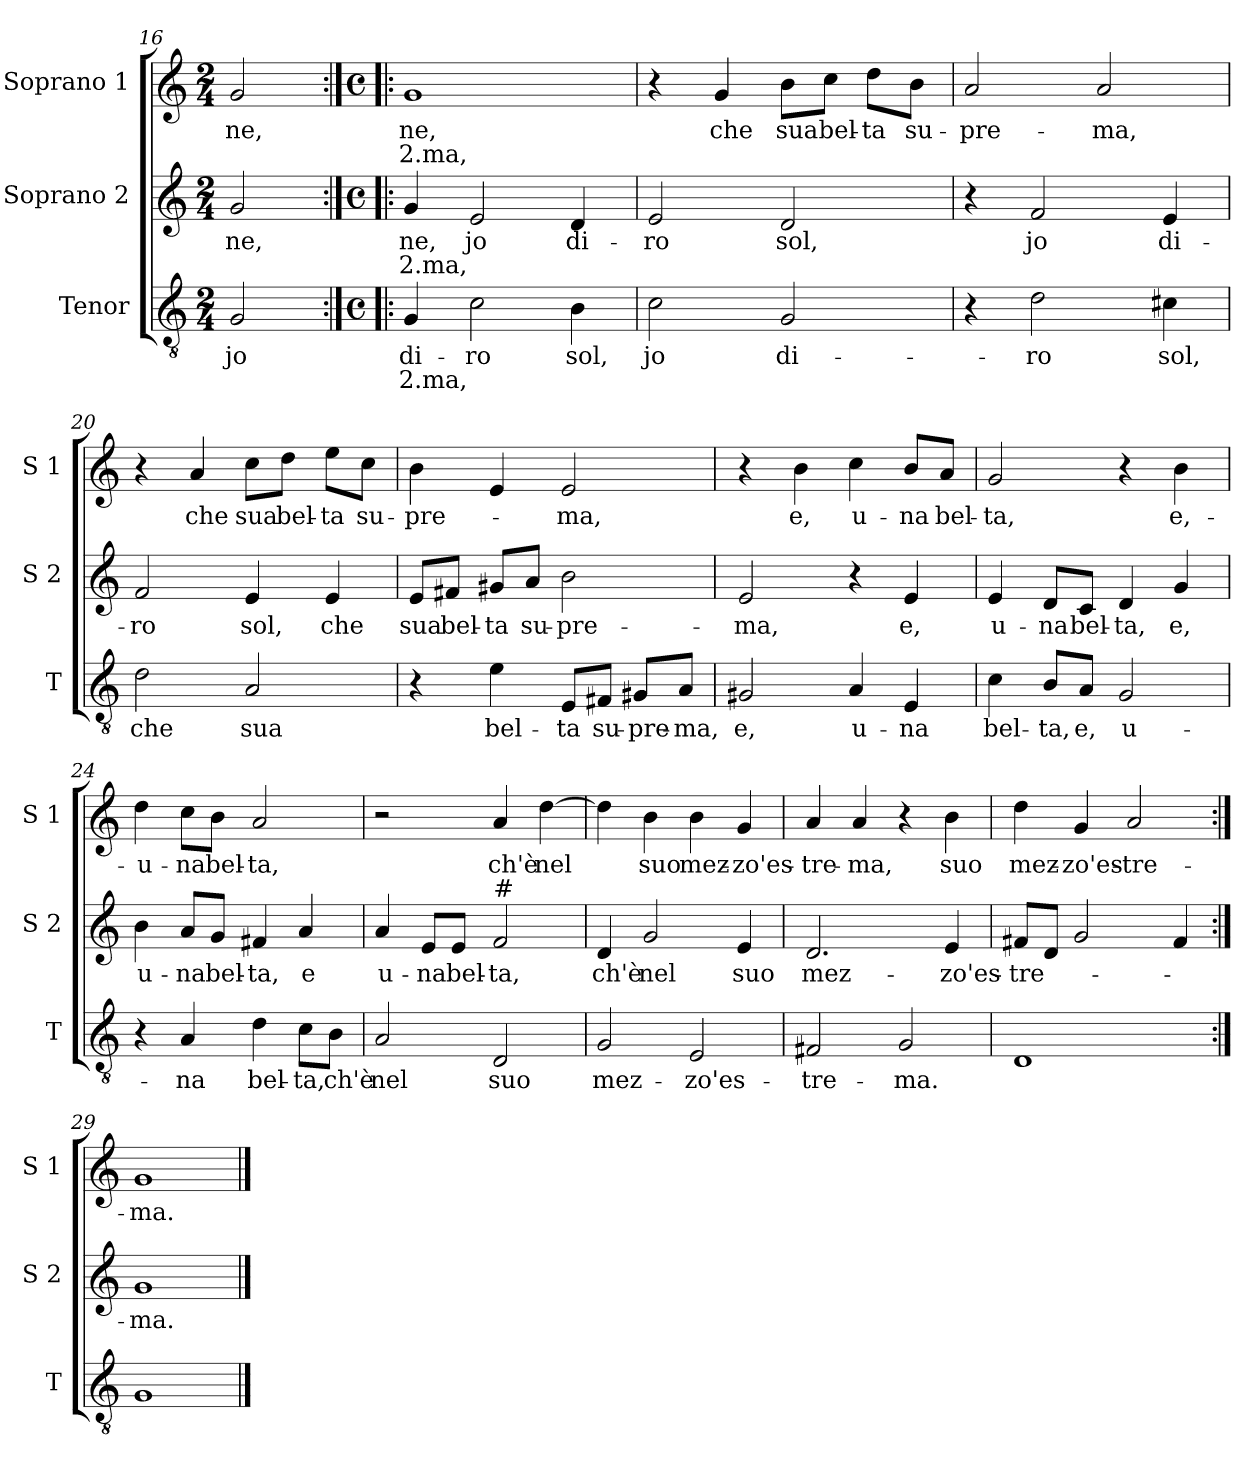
**kern	**text	**text	**kern	**text	**text	**kern	**text	**text
*part3	*part3	*part3	*part2	*part2	*part2	*part1	*part1	*part1
*staff3	*staff3	*staff3	*staff2	*staff2	*staff2	*staff1	*staff1	*staff1
*I"Tenor	*	*	*I"Soprano 2	*	*	*I"Soprano 1	*	*
*I'T	*	*	*I'S 2	*	*	*I'S 1	*	*
*clefGv2	*	*	*clefG2	*	*	*clefG2	*	*
*k[]	*	*	*k[]	*	*	*k[]	*	*
*C:	*	*	*C:	*	*	*C:	*	*
*M2/4	*	*	*M2/4	*	*	*M2/4	*	*
=16	=16	=16	=16	=16	=16	=16	=16	=16
!	!LO:LY:b	!	!	!LO:LY:b	!	!	!LO:LY:b	!
2G/	jo	.	2g/	-ne,	.	2g/	-ne,	.
=17:|!|:	=17:|!|:	=17:|!|:	=17:|!|:	=17:|!|:	=17:|!|:	=17:|!|:	=17:|!|:	=17:|!|:
*M4/4	*	*	*M4/4	*	*	*M4/4	*	*
*met(c)	*	*	*met(c)	*	*	*met(c)	*	*
!	!LO:LY:b	!LO:LY:b	!	!LO:LY:b	!LO:LY:b	!	!LO:LY:b	!LO:LY:b
4G/	di-	2.ma,	4g/	ne,	2.ma,	1g	ne,	2.ma,
!	!LO:LY:b	!	!	!LO:LY:b	!	!	!	!
2c\	-ro	.	2e/	jo	.	.	.	.
!	!LO:LY:b	!	!	!LO:LY:b	!	!	!	!
4B\	sol,	.	4d/	di-	.	.	.	.
=18	=18	=18	=18	=18	=18	=18	=18	=18
!	!LO:LY:b	!	!	!LO:LY:b	!	!	!	!
2c\	jo	.	2e/	-ro	.	4r	.	.
!	!	!	!	!	!	!	!LO:LY:b	!
.	.	.	.	.	.	4g/	che	.
!	!LO:LY:b	!	!	!LO:LY:b	!	!	!LO:LY:b	!
2G/	di-	.	2d/	sol,	.	8b\L	sua	.
!	!	!	!	!	!	!	!LO:LY:b	!
.	.	.	.	.	.	8cc\J	bel-	.
!	!	!	!	!	!	!	!LO:LY:b	!
.	.	.	.	.	.	8dd\L	-ta	.
!	!	!	!	!	!	!	!LO:LY:b	!
.	.	.	.	.	.	8b\J	su-	.
!!LO:LB:g=z
=19	=19	=19	=19	=19	=19	=19	=19	=19
!	!	!	!	!	!	!	!LO:LY:b	!
4r	.	.	4r	.	.	2a/	-pre-	.
!	!LO:LY:b	!	!	!LO:LY:b	!	!	!	!
2d\	-ro	.	2f/	jo	.	.	.	.
!	!	!	!	!	!	!	!LO:LY:b	!
.	.	.	.	.	.	2a/	-ma,	.
!	!LO:LY:b	!	!	!LO:LY:b	!	!	!	!
4c#X\	sol,	.	4e/	di-	.	.	.	.
=20	=20	=20	=20	=20	=20	=20	=20	=20
!	!LO:LY:b	!	!	!LO:LY:b	!	!	!	!
2d\	che	.	2f/	-ro	.	4r	.	.
!	!	!	!	!	!	!	!LO:LY:b	!
.	.	.	.	.	.	4a/	che	.
!	!LO:LY:b	!	!	!LO:LY:b	!	!	!LO:LY:b	!
2A/	sua	.	4e/	sol,	.	8cc\L	sua	.
!	!	!	!	!	!	!	!LO:LY:b	!
.	.	.	.	.	.	8dd\J	bel-	.
!	!	!	!	!LO:LY:b	!	!	!LO:LY:b	!
.	.	.	4e/	che	.	8ee\L	-ta	.
!	!	!	!	!	!	!	!LO:LY:b	!
.	.	.	.	.	.	8cc\J	su-	.
=21	=21	=21	=21	=21	=21	=21	=21	=21
!	!	!	!	!LO:LY:b	!	!	!LO:LY:b	!
4r	.	.	8e/L	sua	.	4b\	-pre-	.
!	!	!	!	!LO:LY:b	!	!	!	!
.	.	.	8f#X/J	bel-	.	.	.	.
!	!LO:LY:b	!	!	!LO:LY:b	!	!	!	!
4e\	bel-	.	8g#X/L	-ta	.	4e/	.	.
!	!	!	!	!LO:LY:b	!	!	!	!
.	.	.	8a/J	su-	.	.	.	.
!	!LO:LY:b	!	!	!LO:LY:b	!	!	!LO:LY:b	!
8E/L	-ta	.	2b\	-pre-	.	2e/	-ma,	.
!	!LO:LY:b	!	!	!	!	!	!	!
8F#X/J	su-	.	.	.	.	.	.	.
!	!LO:LY:b	!	!	!	!	!	!	!
8G#X/L	-pre-	.	.	.	.	.	.	.
!	!LO:LY:b	!	!	!	!	!	!	!
8A/J	-ma,	.	.	.	.	.	.	.
=22	=22	=22	=22	=22	=22	=22	=22	=22
!	!LO:LY:b	!	!	!LO:LY:b	!	!	!	!
2G#X/	e,	.	2e/	-ma,	.	4r	.	.
!	!	!	!	!	!	!	!LO:LY:b	!
.	.	.	.	.	.	4b\	e,	.
!	!LO:LY:b	!	!	!	!	!	!LO:LY:b	!
4A/	u-	.	4r	.	.	4cc\	u-	.
!	!LO:LY:b	!	!	!LO:LY:b	!	!	!LO:LY:b	!
4E/	-na	.	4e/	e,	.	8b/L	-na	.
!	!	!	!	!	!	!	!LO:LY:b	!
.	.	.	.	.	.	8a/J	bel-	.
=23	=23	=23	=23	=23	=23	=23	=23	=23
!	!LO:LY:b	!	!	!LO:LY:b	!	!	!LO:LY:b	!
4c\	bel-	.	4e/	u-	.	2g/	-ta,	.
!	!LO:LY:b	!	!	!LO:LY:b	!	!	!	!
8B/L	-ta,	.	8d/L	-na	.	.	.	.
!	!LO:LY:b	!	!	!LO:LY:b	!	!	!	!
8A/J	e,	.	8c/J	bel-	.	.	.	.
!	!LO:LY:b	!	!	!LO:LY:b	!	!	!	!
2G/	u-	.	4d/	-ta,	.	4r	.	.
!	!	!	!	!LO:LY:b	!	!	!LO:LY:b	!
.	.	.	4g/	e,	.	4b\	e,-	.
!!LO:LB:g=z
=24	=24	=24	=24	=24	=24	=24	=24	=24
!	!	!	!	!LO:LY:b	!	!	!LO:LY:b	!
4r	.	.	4b\	u-	.	4dd\	-u-	.
!	!LO:LY:b	!	!	!LO:LY:b	!	!	!LO:LY:b	!
4A/	-na	.	8a/L	-na	.	8cc\L	-na	.
!	!	!	!	!LO:LY:b	!	!	!LO:LY:b	!
.	.	.	8g/J	bel-	.	8b\J	bel-	.
!	!LO:LY:b	!	!	!LO:LY:b	!	!	!LO:LY:b	!
4d\	bel-	.	4f#X/	-ta,	.	2a/	-ta,	.
!	!LO:LY:b	!	!	!LO:LY:b	!	!	!	!
8c\L	-ta,	.	4a/	e	.	.	.	.
!	!LO:LY:b	!	!	!	!	!	!	!
8B\J	ch'è	.	.	.	.	.	.	.
=25	=25	=25	=25	=25	=25	=25	=25	=25
!	!LO:LY:b	!	!	!LO:LY:b	!	!	!	!
2A/	nel	.	4a/	u-	.	2r	.	.
!	!	!	!	!LO:LY:b	!	!	!	!
.	.	.	8e/L	-na	.	.	.	.
!	!	!	!	!LO:LY:b	!	!	!	!
.	.	.	8e/J	bel-	.	.	.	.
!	!	!	!LO:TX:a:t=#	!	!	!	!	!
!	!LO:LY:b	!	!	!LO:LY:b	!	!	!LO:LY:b	!
2D/	suo	.	2f/	-ta,	.	4a/	ch'è	.
!	!	!	!	!	!	!	!LO:LY:b	!
.	.	.	.	.	.	[4dd\	nel	.
=26	=26	=26	=26	=26	=26	=26	=26	=26
!	!LO:LY:b	!	!	!LO:LY:b	!	!	!	!
2G/	mez-	.	4d/	ch'è	.	4dd\]	.	.
!	!	!	!	!LO:LY:b	!	!	!LO:LY:b	!
.	.	.	2g/	nel	.	4b\	suo	.
!	!LO:LY:b	!	!	!	!	!	!LO:LY:b	!
2E/	-zo'es-	.	.	.	.	4b\	mez-	.
!	!	!	!	!LO:LY:b	!	!	!LO:LY:b	!
.	.	.	4e/	suo	.	4g/	-zo'es-	.
=27	=27	=27	=27	=27	=27	=27	=27	=27
!	!LO:LY:b	!	!	!LO:LY:b	!	!	!LO:LY:b	!
2F#X/	-tre-	.	2.d/	mez-	.	4a/	-tre-	.
!	!	!	!	!	!	!	!LO:LY:b	!
.	.	.	.	.	.	4a/	-ma,	.
!	!LO:LY:b	!	!	!	!	!	!	!
2G/	-ma.	.	.	.	.	4r	.	.
!	!	!	!	!LO:LY:b	!	!	!LO:LY:b	!
.	.	.	4e/	-zo'es-	.	4b\	suo	.
=28	=28	=28	=28	=28	=28	=28	=28	=28
!	!	!	!	!LO:LY:b	!	!	!LO:LY:b	!
1D	.	.	8f#X/L	-tre-	.	4dd\	mez-	.
.	.	.	8d/J	.	.	.	.	.
!	!	!	!	!	!	!	!LO:LY:b	!
.	.	.	2g/	.	.	4g/	-zo'es-	.
!	!	!	!	!	!	!	!LO:LY:b	!
.	.	.	.	.	.	2a/	-tre-	.
.	.	.	4f#/	.	.	.	.	.
=29:|!	=29:|!	=29:|!	=29:|!	=29:|!	=29:|!	=29:|!	=29:|!	=29:|!
!	!	!	!	!LO:LY:b	!	!	!LO:LY:b	!
1G	.	.	1g	-ma.	.	1g	-ma.	.
==	==	==	==	==	==	==	==	==
*-	*-	*-	*-	*-	*-	*-	*-	*-
